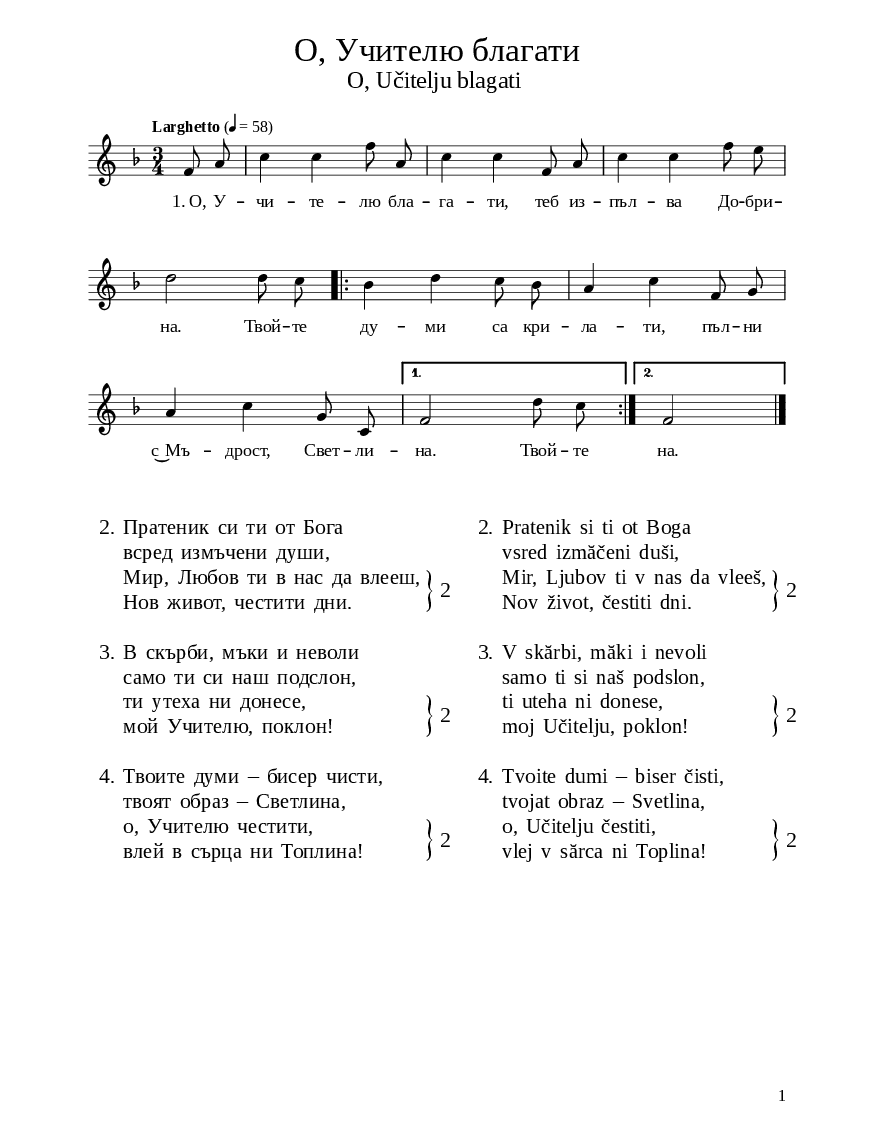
\version "2.24.2"

% include paper part and global functions
\include "include/globals.ily"

"rightBraces051" = \markup {
  \column {
    % repeat braces
    \translate #'(0 . -5.5 )
    \right-brace #20

    \translate #'(0 . -10.0 )
    \right-brace #20

    \translate #'(0 . -10.0 )
    \right-brace #20
  }
  \column {
    % repeat numbers
    \translate #'(0 . -6.1 )
    2

    \translate #'(0 . -12.0 )
    2

    \translate #'(0 . -12.0 )
    2
  }
}

\bookpart {
  \label #'ref051
  \tocItem \markup "О, Учителю благати – O, Učitelju blagati"
  \include "include/bookpart-paper.ily"
  \score {
    \include "include/score-layout.ily"

    \new Voice \absolute  {
      \clef treble
      \key f \major
      \time 3/4
      \tempoFunc "Larghetto" 4 "58"
      \partial 4
      \autoBeamOff
      f'8 a' c''4 c'' f''8 a' | c''4 c'' f'8 a' | c''4 c'' f''8 e'' \break
      d''2 d''8 c'' \repeat volta 2 {
        | bes'4 d'' c''8 bes' | a'4 c'' f'8 g' \break |
        a'4 c'' g'8 c'8 |
      } \alternative { { f'2 d''8 c''  | } { f'2 \break } } \bar "|."
    }

    \addlyrics {
      "1. О," У -- чи -- те -- лю бла -- га -- ти, теб из -- пъл -- ва До -- бри --
      на. Твой -- те ду -- ми са кри -- ла -- ти, пъл -- ни
      с~Мъ -- дрост, Свет -- ли -- на. Твой -- те на.
    }

    \header {
      title = \titleFunc "О, Учителю благати" "O, Učitelju blagati "
    }

    \midi{}

  } % score

  \markup \fontsize #bgCoupletFontSize {
    \hspace #1
    \override #`(baseline-skip . ,bgCoupletBaselineSkip)
    \column {
      \line {   2. Пратеник си ти от Бога}

      \line {   "   "всред измъчени души,}

      \line {   "   "Мир, Любов ти в нас да влееш,}

      \line {   "   "Нов живот, честити дни.}

      \line {   "   "}

      \line {   3. В скърби, мъки и неволи }

      \line {   "   "само ти си наш подслон,}

      \line {   "   "ти утеха ни донесе,}

      \line {   "   "мой Учителю, поклон!}

      \line {   "   "}

      \line {   4. Твоите думи – бисер чисти,}

      \line {   "   "твоят образ – Светлина,}

      \line {   "   "о, Учителю честити,}

      \line {   "   "влей в сърца ни Топлина!}
    }\"rightBraces051"

    \hspace #2
    \override #`(baseline-skip . ,bgCoupletBaselineSkip)
        \column {
      \line {   2. Pratenik si ti ot Boga}

      \line {   "   "vsred izmăčeni duši,}

      \line {   "   "Mir, Ljubov ti v nas da vleeš,}

      \line {   "   "Nov život, čestiti dni.}

      \line {   "   "}

      \line {   3. V skărbi, măki i nevoli }

      \line {   "   "samo ti si naš podslon,}

      \line {   "   "ti uteha ni donese,}

      \line {   "   "moj Učitelju, poklon!}

      \line {   "   "}

      \line {   4. Tvoite dumi – biser čisti,}

      \line {   "   "tvojat obraz – Svetlina,}

      \line {   "   "o, Učitelju čestiti,}

      \line {   "   "vlej v sărca ni Toplina!}
    } %column
    \"rightBraces051"
  } % markup

  \pageBreak
  % include foreign translation(s) of the song
  

} % bookpart
